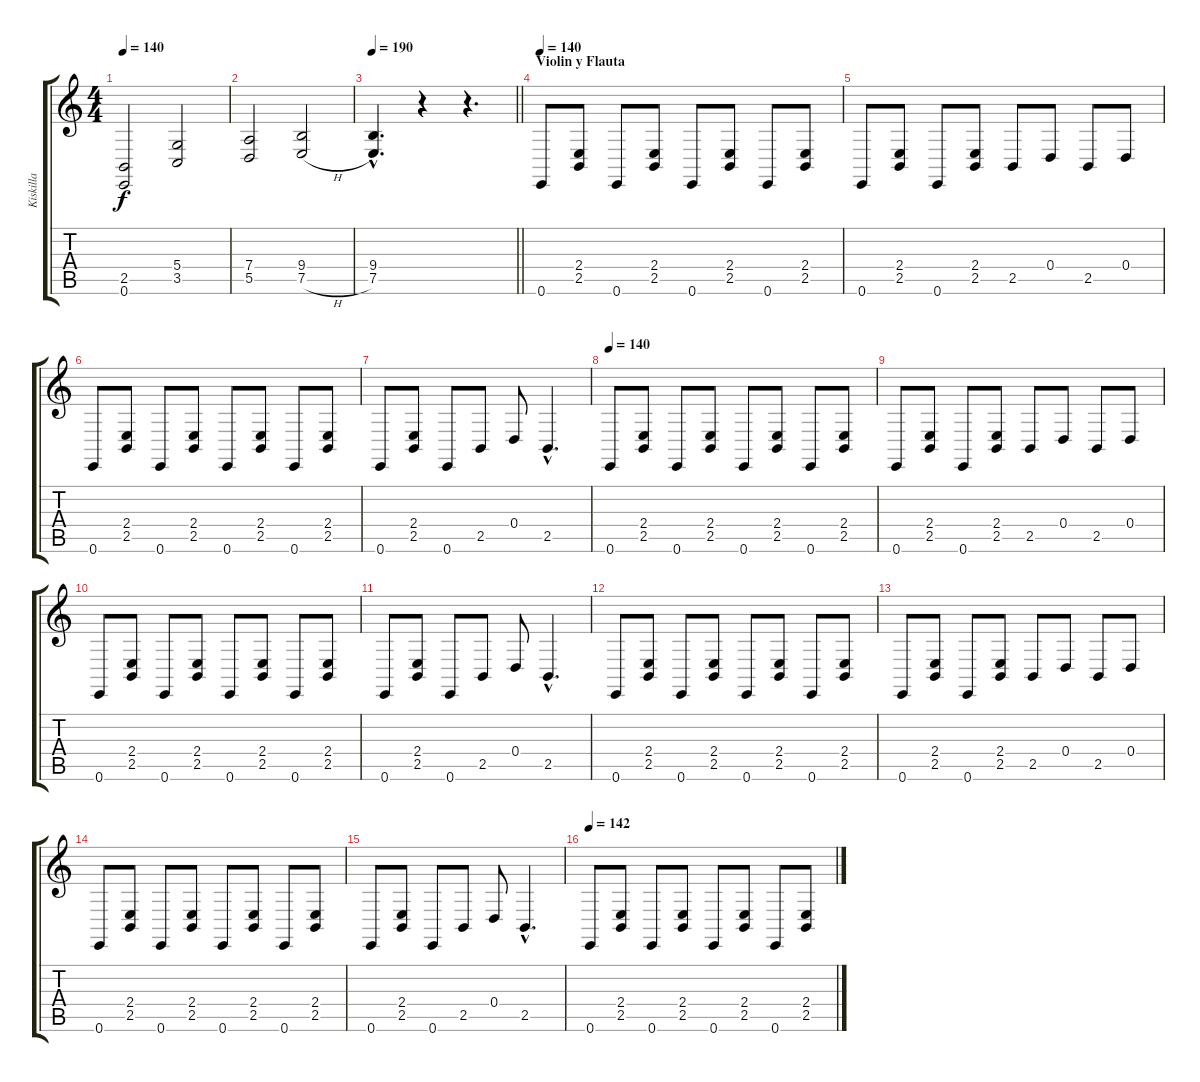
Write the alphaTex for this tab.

\track ("Kiskilla" "Kiskilla") {instrument stringensemble1}
\staff {score tabs}
\tuning (E4 B3 G3 D3 A2 E2) {hide}
\ts (4 4)
\tempo 140
\clef g2
\ks c
(2.5 0.6).2{dy f} (5.4 3.5).2 |
(7.4 5.5).2 (9.4 7.5{h}).2 |
\tempo 190
\barLineRight lightlight
(9.4{hac} 7.5{hac}).4{d} r.4 r.4{d} |
\section ("" "Violin y Flauta")
\tempo 140
0.6.8{volume 12} (2.4 2.5).8 0.6.8 (2.4 2.5).8 0.6.8 (2.4 2.5).8 0.6.8 (2.4 2.5).8 |
0.6.8 (2.4 2.5).8 0.6.8 (2.4 2.5).8 2.5.8 0.4.8 2.5.8 0.4.8 |
0.6.8 (2.4 2.5).8 0.6.8 (2.4 2.5).8 0.6.8 (2.4 2.5).8 0.6.8 (2.4 2.5).8 |
0.6.8 (2.4 2.5).8 0.6.8 2.5.8 0.4.8 2.5{hac}.4{d} |
\tempo 140
0.6.8 (2.4 2.5).8 0.6.8 (2.4 2.5).8 0.6.8 (2.4 2.5).8 0.6.8 (2.4 2.5).8 |
0.6.8 (2.4 2.5).8 0.6.8 (2.4 2.5).8 2.5.8 0.4.8 2.5.8 0.4.8 |
0.6.8 (2.4 2.5).8 0.6.8 (2.4 2.5).8 0.6.8 (2.4 2.5).8 0.6.8 (2.4 2.5).8 |
0.6.8 (2.4 2.5).8 0.6.8 2.5.8 0.4.8 2.5{hac}.4{d} |
0.6.8{volume 10} (2.4 2.5).8 0.6.8 (2.4 2.5).8 0.6.8 (2.4 2.5).8 0.6.8 (2.4 2.5).8 |
0.6.8 (2.4 2.5).8 0.6.8 (2.4 2.5).8 2.5.8 0.4.8 2.5.8 0.4.8 |
0.6.8 (2.4 2.5).8 0.6.8 (2.4 2.5).8 0.6.8 (2.4 2.5).8 0.6.8 (2.4 2.5).8 |
0.6.8 (2.4 2.5).8 0.6.8 2.5.8 0.4.8 2.5{hac}.4{d} |
\tempo 142
0.6.8{volume 10} (2.4 2.5).8 0.6.8 (2.4 2.5).8 0.6.8 (2.4 2.5).8 0.6.8 (2.4 2.5).8
